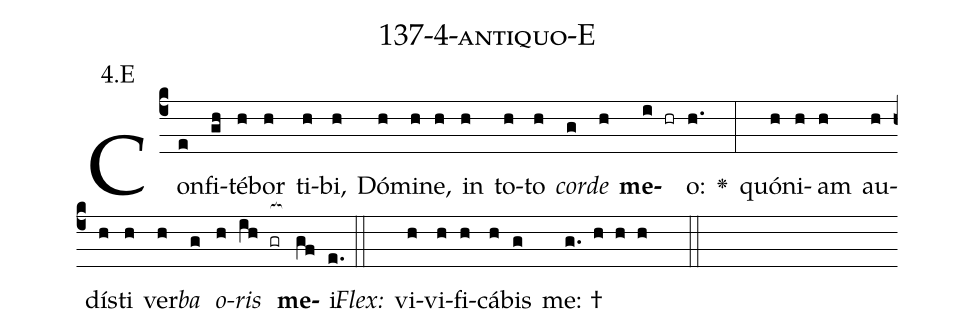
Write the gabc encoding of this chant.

name: 137-4-antiquo-E;
annotation: 4.E;
%%
(c4)Con(e)fi(gh)té(h)bor(h) ti(h)bi,(h) Dó(h)mi(h)ne,(h) in(h) to(h)to(h) <i>cor</i>(g)<i>de</i>(h) <b>me</b>(i hr)o:(h.) <v>\greheightstar</v>(:) quón(h)i(h)am(h) au(h)dís(h)ti(h) ver(h)<i>ba</i>(g) <i>o</i>(h)<i>ris</i>(ih gr[ocb:1{]) <b>me</b>(gf[ocb:0}])i.(e.) (::)
<i>Flex:</i>()  vi(h)vi(h)fi(h)cá(h)bis(g) me: †(g. h h h  ::)

%E(h) u(g) o(h) u(ih) a(gf) e.(e.) (::)
